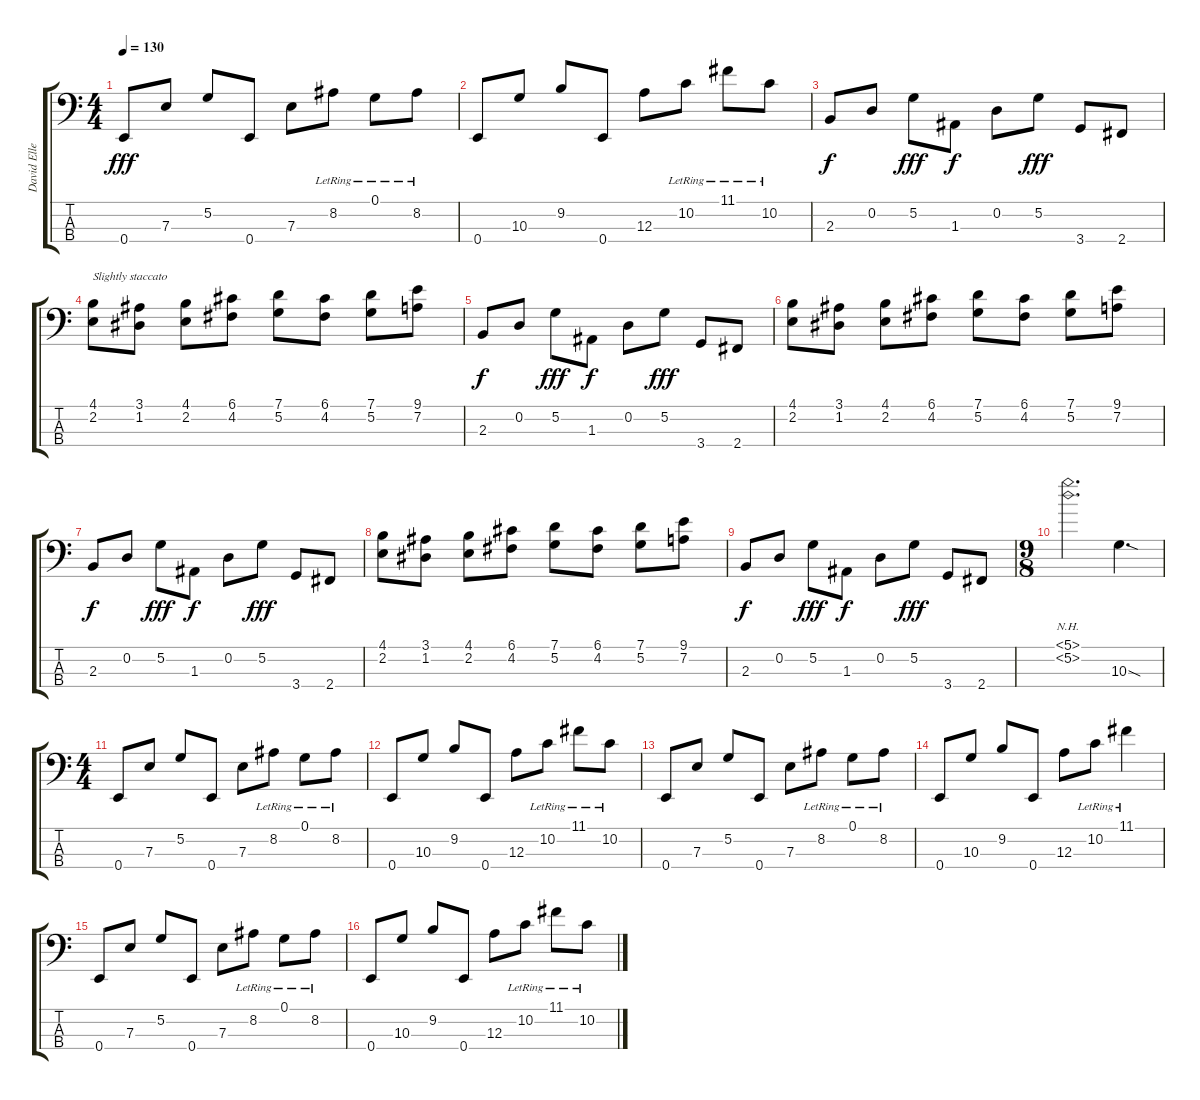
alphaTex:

\track ("David Ellefson" "David Elle") {instrument electricbasspick}
\staff {score tabs}
\tuning (G2 D2 A1 E1) {hide}
\ts (4 4)
\tempo 130
\clef f4
\ks c
0.4.8{dy fff} 7.3.8 5.2.8 0.4.8 7.3.8 8.2{lr}.8 0.1{lr}.8 8.2{lr}.8 |
0.4.8 10.3.8 9.2.8 0.4.8 12.3.8 10.2{lr}.8 11.1{lr}.8 10.2{lr}.8 |
2.3.8{dy f} 0.2.8 5.2.8{dy fff} 1.3.8{dy f} 0.2.8 5.2.8{dy fff} 3.4.8 2.4.8 |
(4.1 2.2).8{txt "Slightly staccato"} (3.1 1.2).8 (4.1 2.2).8 (6.1 4.2).8 (7.1 5.2).8 (6.1 4.2).8 (7.1 5.2).8 (9.1 7.2).8 |
2.3.8{dy f} 0.2.8 5.2.8{dy fff} 1.3.8{dy f} 0.2.8 5.2.8{dy fff} 3.4.8 2.4.8 |
(4.1 2.2).8 (3.1 1.2).8 (4.1 2.2).8 (6.1 4.2).8 (7.1 5.2).8 (6.1 4.2).8 (7.1 5.2).8 (9.1 7.2).8 |
2.3.8{dy f} 0.2.8 5.2.8{dy fff} 1.3.8{dy f} 0.2.8 5.2.8{dy fff} 3.4.8 2.4.8 |
(4.1 2.2).8 (3.1 1.2).8 (4.1 2.2).8 (6.1 4.2).8 (7.1 5.2).8 (6.1 4.2).8 (7.1 5.2).8 (9.1 7.2).8 |
2.3.8{dy f} 0.2.8 5.2.8{dy fff} 1.3.8{dy f} 0.2.8 5.2.8{dy fff} 3.4.8 2.4.8 |
\ts (9 8)
(5.1{nh} 5.2{nh}).2{d} 10.3{sod}.4{d} |
\ts (4 4)
0.4.8 7.3.8 5.2.8 0.4.8 7.3.8 8.2{lr}.8 0.1{lr}.8 8.2{lr}.8 |
0.4.8 10.3.8 9.2.8 0.4.8 12.3.8 10.2{lr}.8 11.1{lr}.8 10.2{lr}.8 |
0.4.8 7.3.8 5.2.8 0.4.8 7.3.8 8.2{lr}.8 0.1{lr}.8 8.2{lr}.8 |
0.4.8 10.3.8 9.2.8 0.4.8 12.3.8 10.2{lr}.8 11.1{lr}.4 |
0.4.8 7.3.8 5.2.8 0.4.8 7.3.8 8.2{lr}.8 0.1{lr}.8 8.2{lr}.8 |
0.4.8 10.3.8 9.2.8 0.4.8 12.3.8 10.2{lr}.8 11.1{lr}.8 10.2{lr}.8
